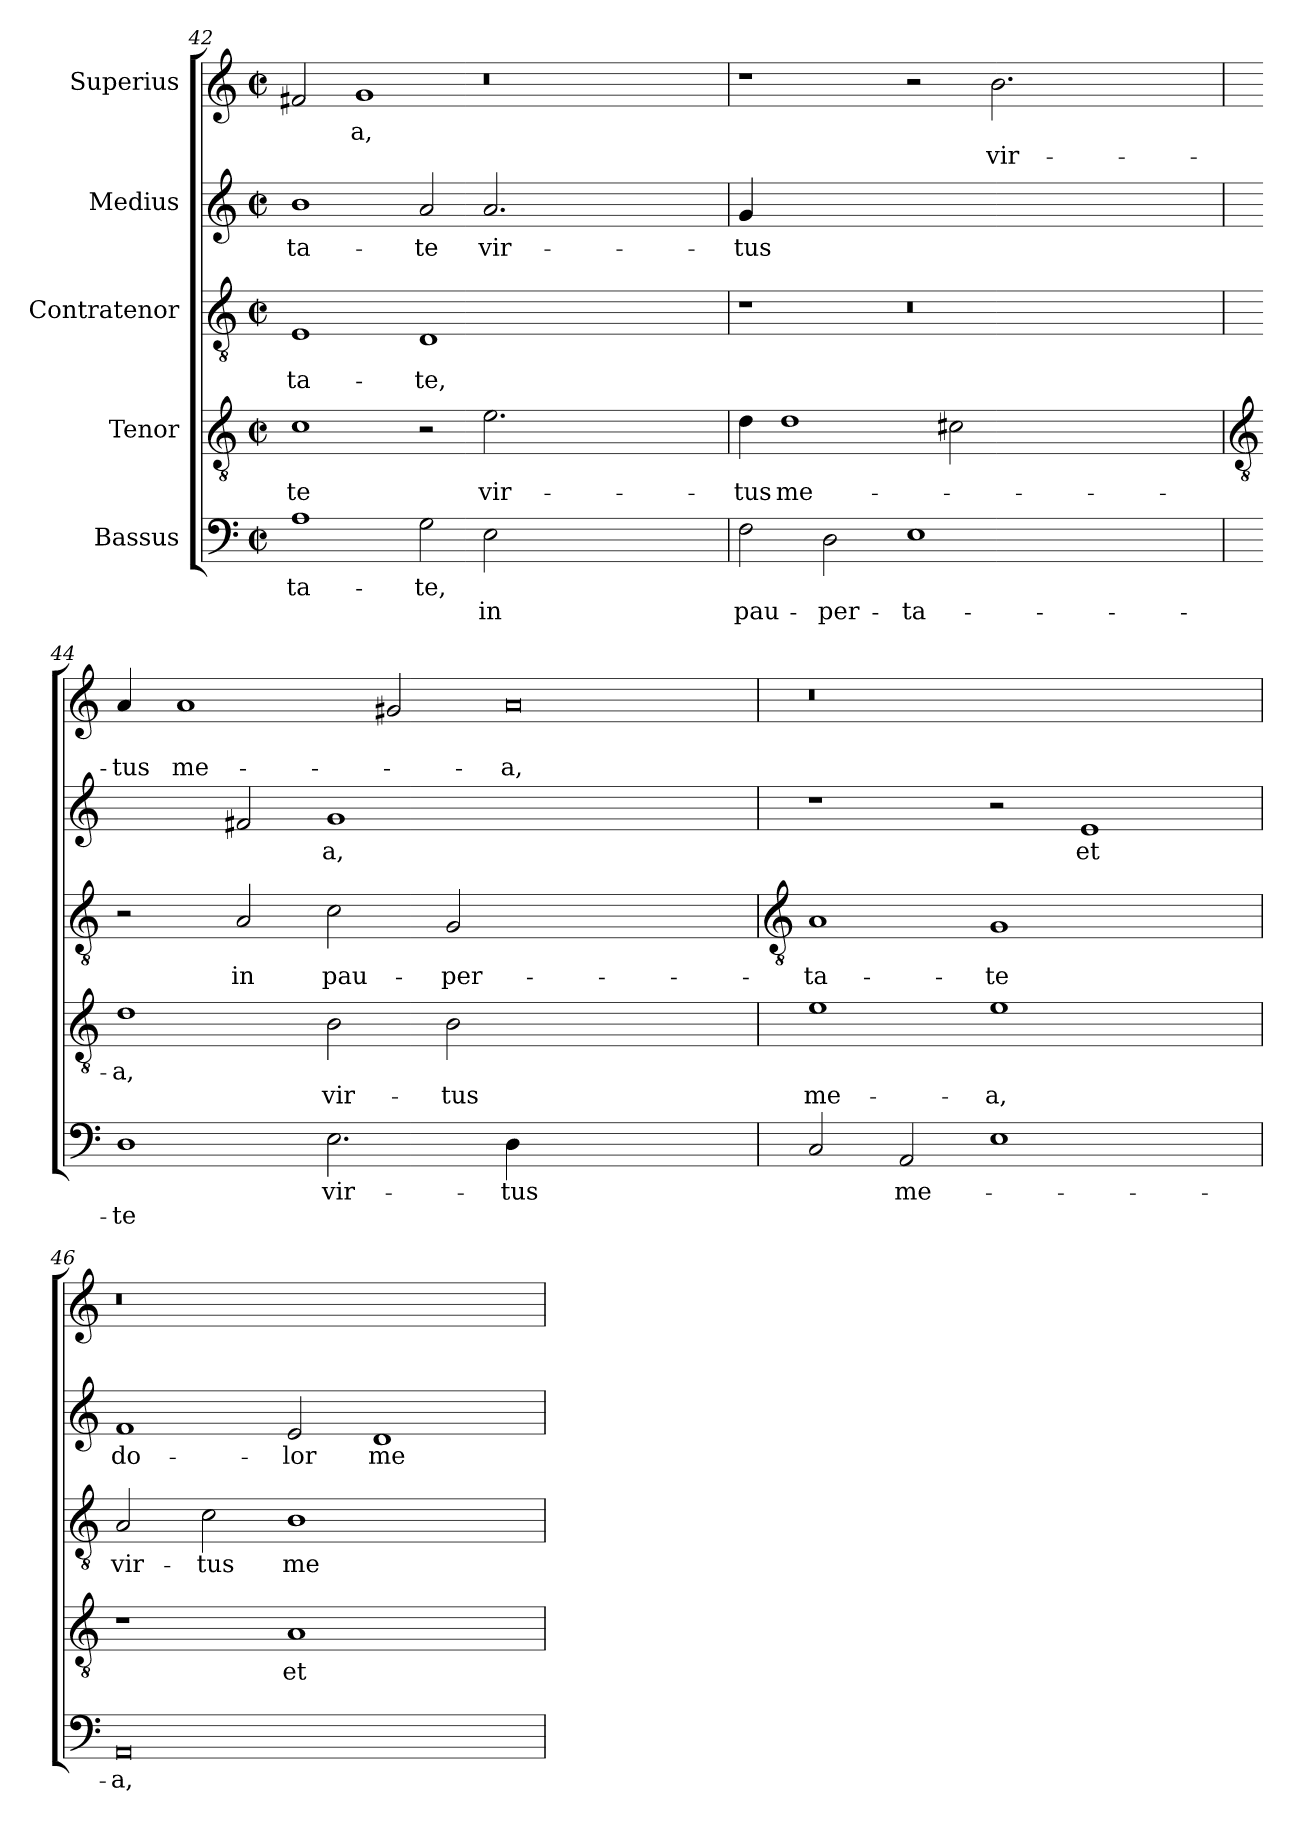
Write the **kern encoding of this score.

**kern	**text	**text	**kern	**text	**text	**kern	**text	**text	**kern	**text	**kern	**text	**text
*part5	*part5	*part5	*part4	*part4	*part4	*part3	*part3	*part3	*part2	*part2	*part1	*part1	*part1
*staff5	*staff5	*staff5	*staff4	*staff4	*staff4	*staff3	*staff3	*staff3	*staff2	*staff2	*staff1	*staff1	*staff1
*I"Bassus	*	*	*I"Tenor	*	*	*I"Contratenor	*	*	*I"Medius	*	*I"Superius	*	*
*clefF4	*	*	*clefGv2	*	*	*clefGv2	*	*	*clefG2	*	*clefG2	*	*
*k[]	*	*	*k[]	*	*	*k[]	*	*	*k[]	*	*k[]	*	*
*C:	*	*	*C:	*	*	*C:	*	*	*C:	*	*C:	*	*
*M4/2	*	*	*M4/2	*	*	*M4/2	*	*	*M4/2	*	*M4/2	*	*
*met(c|)	*	*	*met(c|)	*	*	*met(c|)	*	*	*met(c|)	*	*met(c|)	*	*
=42	=42	=42	=42	=42	=42	=42	=42	=42	=42	=42	=42	=42	=42
!	!LO:LY:b	!	!	!LO:LY:b	!	!	!	!LO:LY:b	!	!LO:LY:b	!	!	!
1A	-ta-	.	1c	-te	.	1E	.	-ta-	1b	-ta-	2f#X	.	.
!	!	!	!	!	!	!	!	!	!	!	!	!LO:LY:b	!
.	.	.	.	.	.	.	.	.	.	.	1g	-a,	.
!	!LO:LY:b	!	!	!	!	!	!	!LO:LY:b	!	!LO:LY:b	!	!	!
2G	-te,	.	2r	.	.	1D	.	-te,	2a	-te	.	.	.
!	!	!LO:LY:b	!	!LO:LY:b	!	!	!	!	!	!LO:LY:b	!	!	!
2E	.	in	2.e	vir-	.	.	.	.	2.a	vir-	0r	.	.
1.ryy	.	.	.	.	.	1.ryy	.	.	.	.	.	.	.
.	.	.	1ryy	.	.	.	.	.	1ryy	.	.	.	.
.	.	.	4ryy	.	.	.	.	.	4ryy	.	.	.	.
!!LO:LB:g=z
=43	=43	=43	=43	=43	=43	=43	=43	=43	=43	=43	=43	=43	=43
!	!	!LO:LY:b	!	!LO:LY:b	!	!	!	!	!	!LO:LY:b	!	!	!
2F	.	pau-	4d	-tus	.	1r	.	.	4g	-tus	1r	.	.
!	!	!	!	!LO:LY:b	!	!	!	!	!	!LO:LY:b	!	!	!
.	.	.	1d	me-	.	.	.	.	[2gyy	me-	.	.	.
!	!	!LO:LY:b	!	!	!	!	!	!	!	!	!	!	!
2D	.	-per-	.	.	.	.	.	.	.	.	.	.	.
.	.	.	.	.	.	.	.	.	0ryy	.	.	.	.
!	!	!LO:LY:b	!	!	!	!	!	!	!	!	!	!	!
1E	.	-ta-	.	.	.	0r	.	.	.	.	2r	.	.
.	.	.	2c#X	.	.	.	.	.	.	.	.	.	.
!	!	!	!	!	!	!	!	!	!	!	!	!	!LO:LY:b
.	.	.	.	.	.	.	.	.	.	.	2.b	.	vir-
.	.	.	1ryy	.	.	.	.	.	.	.	.	.	.
1ryy	.	.	.	.	.	.	.	.	.	.	.	.	.
.	.	.	.	.	.	.	.	.	.	.	2.ryy	.	.
.	.	.	4ryy	.	.	.	.	.	4ryy	.	.	.	.
!!LO:LB:g=z
=44	=44	=44	=44	=44	=44	=44	=44	=44	=44	=44	=44	=44	=44
*	*	*	*clefGv2	*	*	*	*	*	*	*	*	*	*
!	!	!LO:LY:b	!	!LO:LY:b	!	!	!	!	!	!	!	!	!LO:LY:b
1D	.	-te	1d	-a,	.	2r	.	.	2gyy]	.	4a	.	-tus
!	!	!	!	!	!	!	!	!	!	!	!	!	!LO:LY:b
.	.	.	.	.	.	.	.	.	.	.	1a	.	me-
!	!	!	!	!	!	!	!LO:LY:b	!	!	!	!	!	!
.	.	.	.	.	.	2A	in	.	2f#X	.	.	.	.
!	!LO:LY:b	!	!	!	!LO:LY:b	!	!LO:LY:b	!	!	!LO:LY:b	!	!	!
2.E	vir-	.	2B	.	vir-	2c	pau-	.	1g	-a,	.	.	.
.	.	.	.	.	.	.	.	.	.	.	2g#X	.	.
!	!	!	!	!	!LO:LY:b	!	!LO:LY:b	!	!	!	!	!	!
.	.	.	2B	.	-tus	2G	-per-	.	.	.	.	.	.
!	!LO:LY:b	!	!	!	!	!	!	!	!	!	!	!	!LO:LY:b
4D	-tus	.	.	.	.	.	.	.	.	.	0a	.	-a,
1..ryy	.	.	1..ryy	.	.	1..ryy	.	.	1..ryy	.	.	.	.
!!LO:LB:g=z
=45	=45	=45	=45	=45	=45	=45	=45	=45	=45	=45	=45	=45	=45
*	*	*	*	*	*	*clefGv2	*	*	*	*	*	*	*
!	!	!	!	!	!LO:LY:b	!	!LO:LY:b	!	!	!	!	!	!
2C	.	.	1e	.	me-	1A	-ta-	.	1r	.	0r	.	.
!	!LO:LY:b	!	!	!	!	!	!	!	!	!	!	!	!
2AA	me-	.	.	.	.	.	.	.	.	.	.	.	.
!	!	!	!	!	!LO:LY:b	!	!LO:LY:b	!	!	!	!	!	!
1E	.	.	1e	.	-a,	1G	-te	.	2r	.	.	.	.
!	!	!	!	!	!	!	!	!	!	!LO:LY:b	!	!	!
.	.	.	.	.	.	.	.	.	1e	et	.	.	.
2ryy	.	.	2ryy	.	.	2ryy	.	.	.	.	2ryy	.	.
=46	=46	=46	=46	=46	=46	=46	=46	=46	=46	=46	=46	=46	=46
!	!LO:LY:b	!	!	!	!	!	!LO:LY:b	!	!	!LO:LY:b	!	!	!
0AA	-a,	.	1r	.	.	2A	vir-	.	1f	do-	0r	.	.
!	!	!	!	!	!	!	!LO:LY:b	!	!	!	!	!	!
.	.	.	.	.	.	2c	-tus	.	.	.	.	.	.
!	!	!	!	!LO:LY:b	!	!	!LO:LY:b	!	!	!LO:LY:b	!	!	!
.	.	.	1A	et	.	1B	me-	.	2e	-lor	.	.	.
!	!	!	!	!	!	!	!	!	!	!LO:LY:b	!	!	!
.	.	.	.	.	.	.	.	.	1d	me-	.	.	.
2ryy	.	.	2ryy	.	.	2ryy	.	.	.	.	2ryy	.	.
=	=	=	=	=	=	=	=	=	=	=	=	=	=
*-	*-	*-	*-	*-	*-	*-	*-	*-	*-	*-	*-	*-	*-
